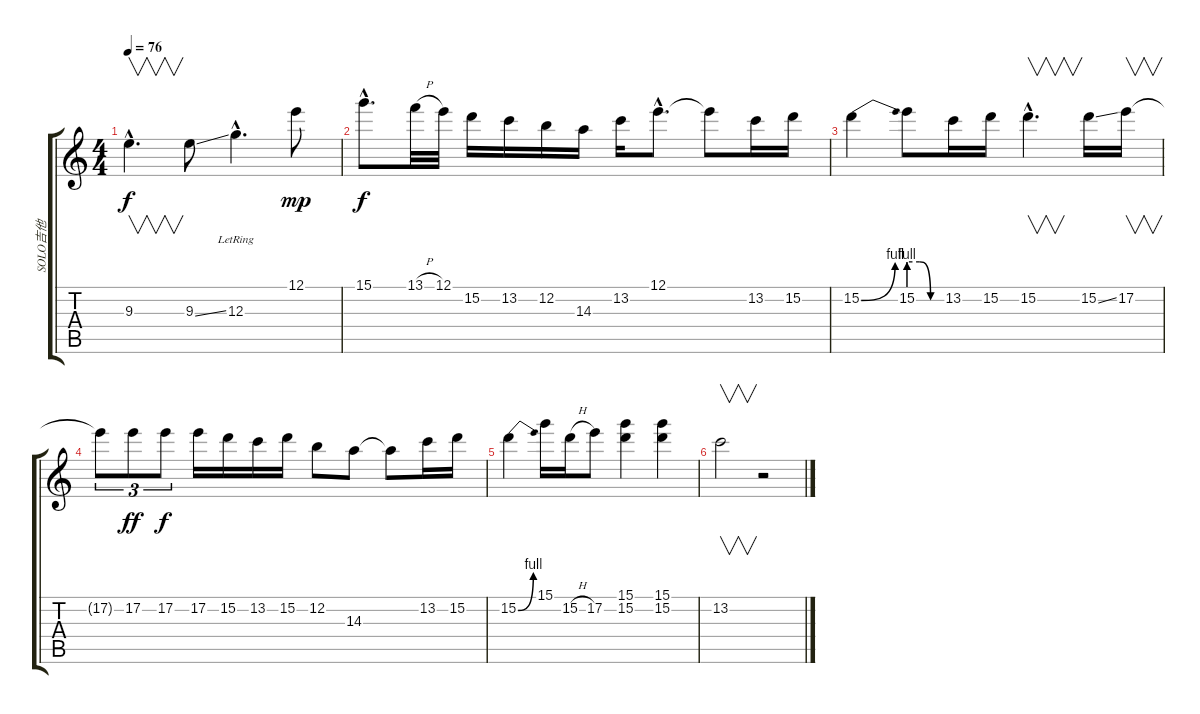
\track ("SOLO吉他" "SOLO吉他") {instrument overdrivenguitar}
\staff {score tabs}
\tuning (E4 B3 G3 D3 A2 E2) {hide}
\ts (4 4)
\tempo 76
\clef g2
\ks c
9.3{hac}.4{v d dy f} 9.3{ss}.8 12.3{hac lr}.4{d} 12.1.8{dy mp} |
15.1{hac}.8{d dy f} 13.1{h}.32 12.1.32 15.2.16 13.2.16 12.2.16 14.3.16 13.2.16 12.1{hac}.8{d} 12.1{t}.8 13.2.16 15.2.16 |
15.2{be (bend 0 0 60 4)}.4 15.2{be (custom 0 4 20 4 40 0 60 0)}.8 13.2.16 15.2.16 15.2{hac}.4{v d} 15.2{ss}.16 17.2.16{v} |
17.2{t}.8{tu (3 2)} 17.2.8{tu (3 2) dy ff} 17.2.8{tu (3 2) dy f} 17.2.16 15.2.16 13.2.16 15.2.16 12.2.8 14.3.8 14.3{t}.8 13.2.16 15.2.16 |
15.2{be (bend 0 0 60 4)}.4 15.1.16 15.2{h}.16 17.2.8 (15.1 15.2).4 (15.1 15.2).4 |
13.2.2{v} r.2
